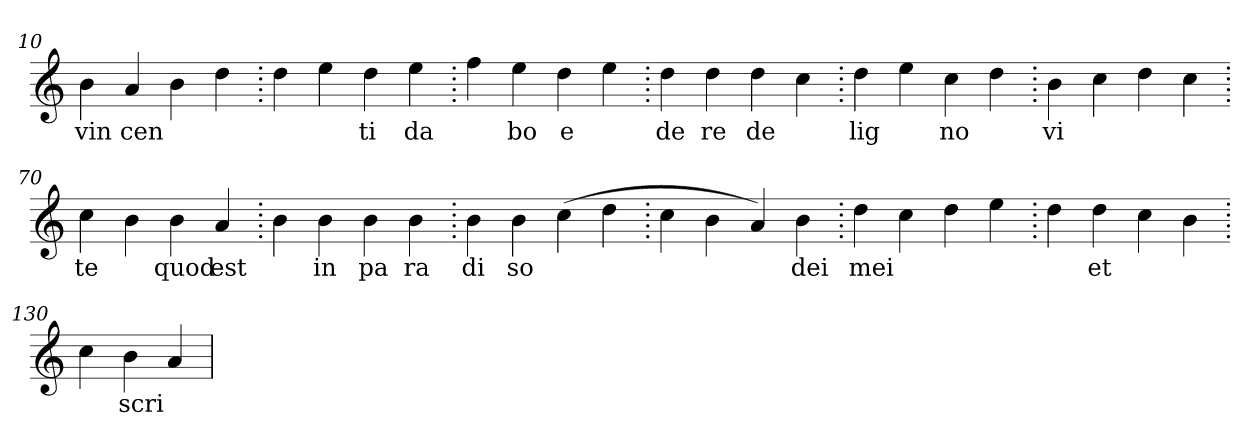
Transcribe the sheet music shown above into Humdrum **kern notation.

**kern	**text
*part1	*part1
*staff1	*staff1
*clefG2	*
=10.	=10.
4b	vin
4a	cen
4b	.
4dd	.
=20.	=20.
4dd	.
4ee	.
4dd	ti
4ee	da
=30.	=30.
4ff	.
4ee	bo
4dd	e
4ee	.
=40.	=40.
4dd	de
4dd	re
4dd	de
4cc	.
=50.	=50.
4dd	lig
4ee	.
4cc	no
4dd	.
=60.	=60.
4b	vi
4cc	.
4dd	.
4cc	.
=70.	=70.
4cc	te
4b	.
4b	quod
4a	est
=80.	=80.
4b	.
4b	in
4b	pa
4b	ra
=90.	=90.
4b	di
4b	so
(>4cc	.
4dd	.
=100.	=100.
4cc	.
4b	.
4a)	.
4b	dei
=110.	=110.
4dd	mei
4cc	.
4dd	.
4ee	.
=120.	=120.
4dd	.
4dd	et
4cc	.
4b	.
=130.	=130.
4cc	.
4b	scri
4a	.
=	=
*-	*-
